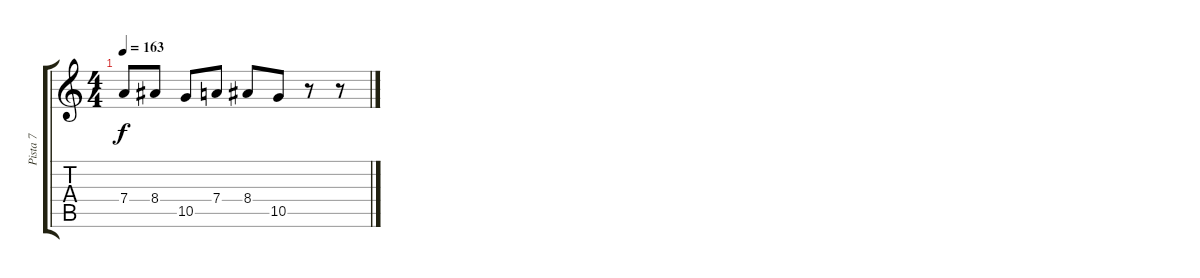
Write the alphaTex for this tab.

\track ("Pista 7" "Pista 7") {instrument distortionguitar}
\staff {score tabs}
\tuning (E4 B3 G3 D3 A2 E2) {hide}
\ts (4 4)
\tempo 163
\clef g2
\ks c
7.4.8{dy f} 8.4.8 10.5.8 7.4.8 8.4.8 10.5.8 r.8 r.8
